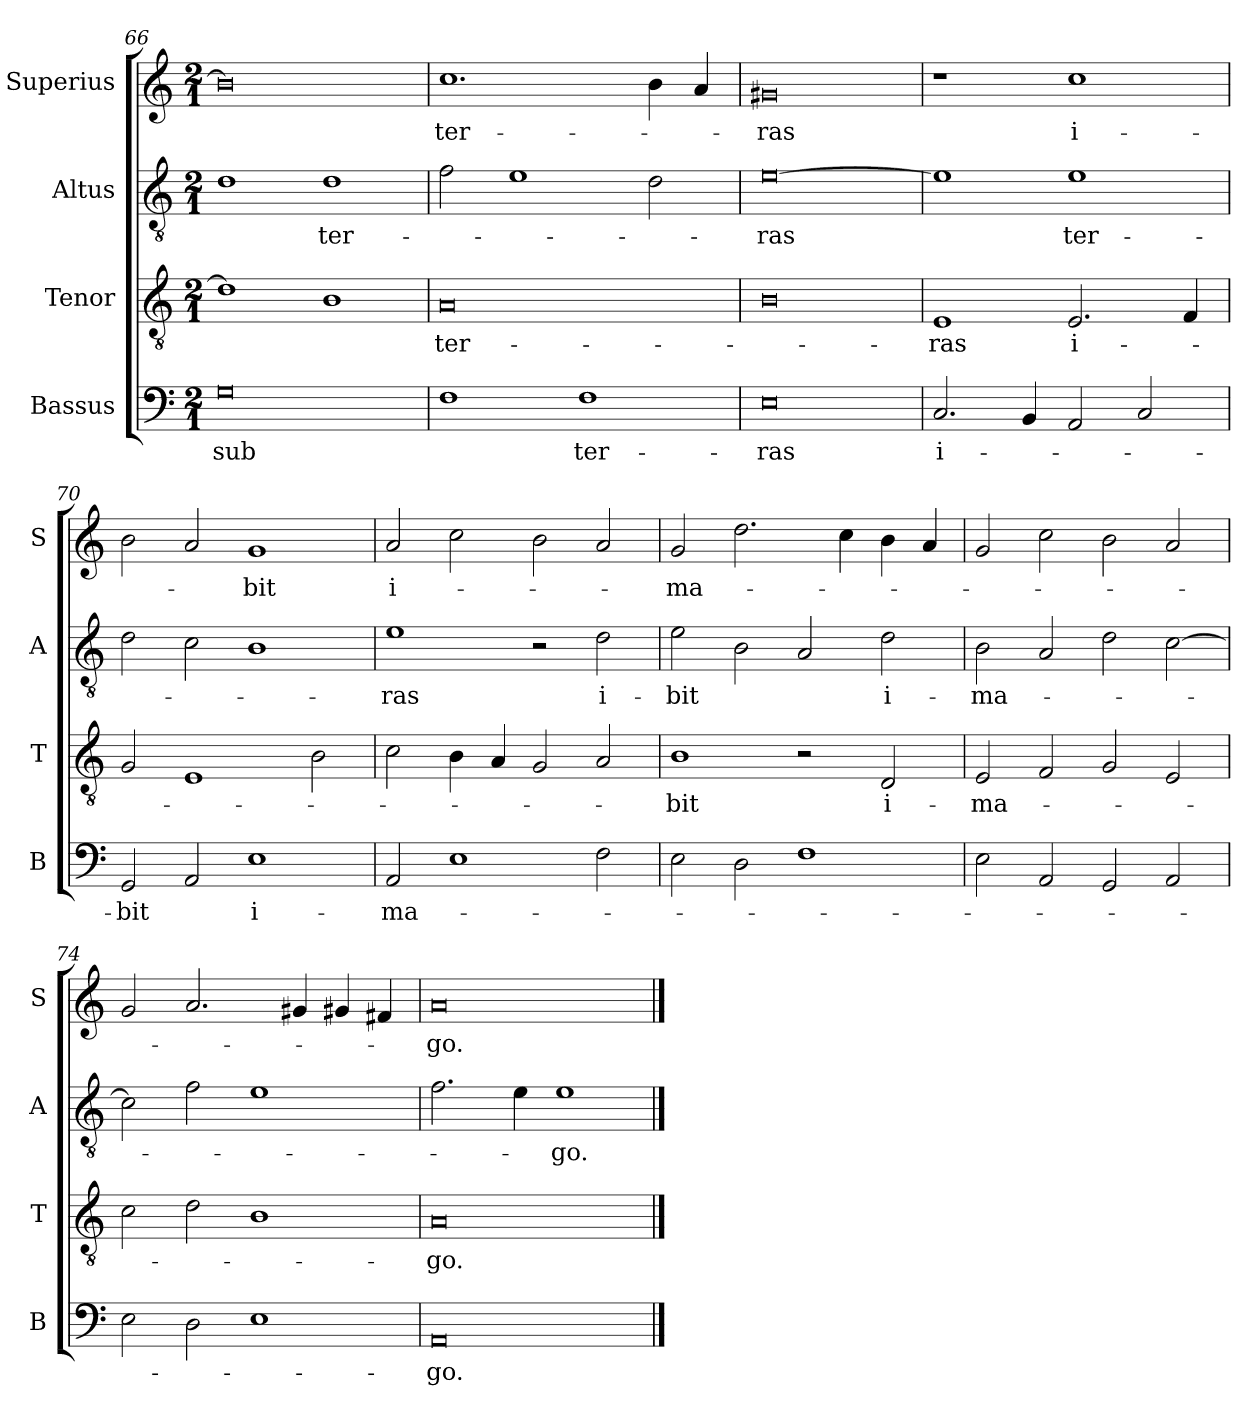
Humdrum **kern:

**kern	**text	**kern	**text	**kern	**text	**kern	**text
*part4	*part4	*part3	*part3	*part2	*part2	*part1	*part1
*staff4	*staff4	*staff3	*staff3	*staff2	*staff2	*staff1	*staff1
*I"Bassus	*	*I"Tenor	*	*I"Altus	*	*I"Superius	*
*I'B	*	*I'T	*	*I'A	*	*I'S	*
*clefF4	*	*clefGv2	*	*clefGv2	*	*clefG2	*
*k[]	*	*k[]	*	*k[]	*	*k[]	*
*M2/1	*	*M2/1	*	*M2/1	*	*M2/1	*
=66	=66	=66	=66	=66	=66	=66	=66
0G	sub	1d]	.	1d	.	0b]	.
.	.	1B	.	1d	ter-	.	.
=67	=67	=67	=67	=67	=67	=67	=67
1F	.	0A	ter-	2f\	.	1.cc	ter-
.	.	.	.	1e	.	.	.
1F	ter-	.	.	.	.	.	.
.	.	.	.	2d\	.	4b\	.
.	.	.	.	.	.	4a/	.
=68	=68	=68	=68	=68	=68	=68	=68
0E	-ras	0B	.	[0e	-ras	0g#X	-ras
=69	=69	=69	=69	=69	=69	=69	=69
2.C/	i-	1E	-ras	1e]	.	1r	.
4BB/	.	.	.	.	.	.	.
2AA/	.	2.E/	i-	1e	ter-	1cc	i-
2C/	.	.	.	.	.	.	.
.	.	4F/	.	.	.	.	.
=70	=70	=70	=70	=70	=70	=70	=70
2GG/	-bit	2G/	.	2d\	.	2b\	.
2AA/	.	1E	.	2c\	.	2a/	.
1E	i-	.	.	1B	.	1g	-bit
.	.	2B\	.	.	.	.	.
=71	=71	=71	=71	=71	=71	=71	=71
2AA/	-ma-	2c\	.	1e	-ras	2a/	i-
1E	.	4B\	.	.	.	2cc\	.
.	.	4A/	.	.	.	.	.
.	.	2G/	.	2r	.	2b\	.
2F\	.	2A/	.	2d\	i-	2a/	.
=72	=72	=72	=72	=72	=72	=72	=72
2E\	.	1B	-bit	2e\	-bit	2g/	-ma-
2D\	.	.	.	2B\	.	2.dd\	.
1F	.	2r	.	2A/	.	.	.
.	.	.	.	.	.	4cc\	.
.	.	2D/	i-	2d\	i-	4b\	.
.	.	.	.	.	.	4a/	.
=73	=73	=73	=73	=73	=73	=73	=73
2E\	.	2E/	-ma-	2B\	-ma-	2g/	.
2AA/	.	2F/	.	2A/	.	2cc\	.
2GG/	.	2G/	.	2d\	.	2b\	.
2AA/	.	2E/	.	[2c\	.	2a/	.
=74	=74	=74	=74	=74	=74	=74	=74
2E\	.	2c\	.	2c\]	.	2g/	.
2D\	.	2d\	.	2f\	.	2.a/	.
1E	.	1B	.	1e	.	.	.
.	.	.	.	.	.	4g#X/	.
.	.	.	.	.	.	4g#X/	.
.	.	.	.	.	.	4f#X/	.
=75	=75	=75	=75	=75	=75	=75	=75
0AA	-go.	0A	-go.	2.f\	.	0a	-go.
.	.	.	.	4e\	.	.	.
.	.	.	.	1e	-go.	.	.
==	==	==	==	==	==	==	==
*-	*-	*-	*-	*-	*-	*-	*-
